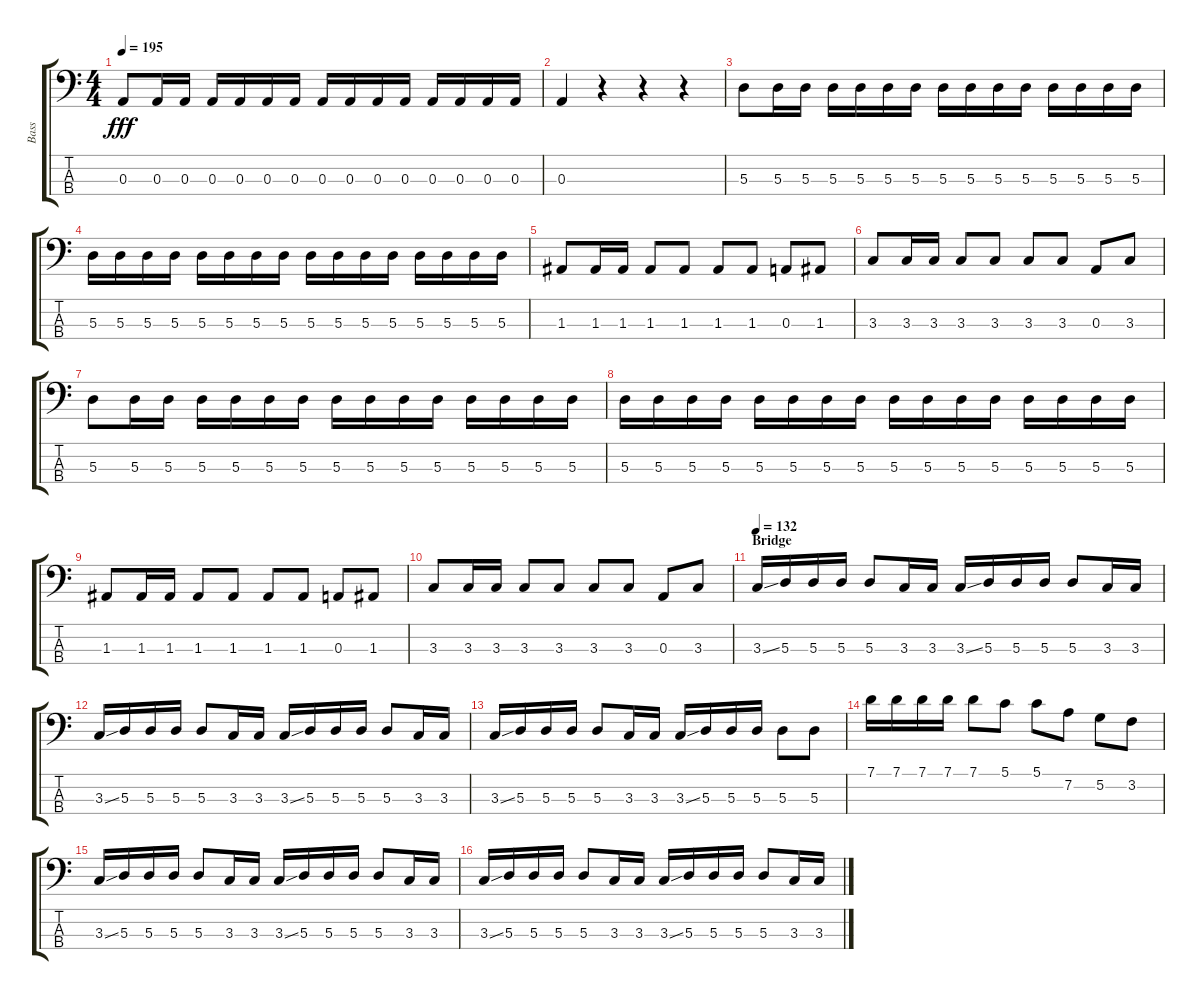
\track ("Bass" "Bass") {instrument electricbassfinger}
\staff {score tabs}
\tuning (G2 D2 A1 E1) {hide}
\ts (4 4)
\tempo 195
\clef f4
\ks c
0.3.8{dy fff} 0.3.16 0.3.16 0.3.16 0.3.16 0.3.16 0.3.16 0.3.16 0.3.16 0.3.16 0.3.16 0.3.16 0.3.16 0.3.16 0.3.16 |
0.3.4 r.4 r.4 r.4 |
5.3.8 5.3.16 5.3.16 5.3.16 5.3.16 5.3.16 5.3.16 5.3.16 5.3.16 5.3.16 5.3.16 5.3.16 5.3.16 5.3.16 5.3.16 |
5.3.16 5.3.16 5.3.16 5.3.16 5.3.16 5.3.16 5.3.16 5.3.16 5.3.16 5.3.16 5.3.16 5.3.16 5.3.16 5.3.16 5.3.16 5.3.16 |
1.3.8 1.3.16 1.3.16 1.3.8 1.3.8 1.3.8 1.3.8 0.3.8 1.3.8 |
3.3.8 3.3.16 3.3.16 3.3.8 3.3.8 3.3.8 3.3.8 0.3.8 3.3.8 |
5.3.8 5.3.16 5.3.16 5.3.16 5.3.16 5.3.16 5.3.16 5.3.16 5.3.16 5.3.16 5.3.16 5.3.16 5.3.16 5.3.16 5.3.16 |
5.3.16 5.3.16 5.3.16 5.3.16 5.3.16 5.3.16 5.3.16 5.3.16 5.3.16 5.3.16 5.3.16 5.3.16 5.3.16 5.3.16 5.3.16 5.3.16 |
1.3.8 1.3.16 1.3.16 1.3.8 1.3.8 1.3.8 1.3.8 0.3.8 1.3.8 |
3.3.8 3.3.16 3.3.16 3.3.8 3.3.8 3.3.8 3.3.8 0.3.8 3.3.8 |
\section ("" "Bridge")
\tempo 132
3.3{ss}.16 5.3.16 5.3.16 5.3.16 5.3.8 3.3.16 3.3.16 3.3{ss}.16 5.3.16 5.3.16 5.3.16 5.3.8 3.3.16 3.3.16 |
3.3{ss}.16 5.3.16 5.3.16 5.3.16 5.3.8 3.3.16 3.3.16 3.3{ss}.16 5.3.16 5.3.16 5.3.16 5.3.8 3.3.16 3.3.16 |
3.3{ss}.16 5.3.16 5.3.16 5.3.16 5.3.8 3.3.16 3.3.16 3.3{ss}.16 5.3.16 5.3.16 5.3.16 5.3.8 5.3.8 |
7.1.16 7.1.16 7.1.16 7.1.16 7.1.8 5.1.8 5.1.8 7.2.8 5.2.8 3.2.8 |
3.3{ss}.16 5.3.16 5.3.16 5.3.16 5.3.8 3.3.16 3.3.16 3.3{ss}.16 5.3.16 5.3.16 5.3.16 5.3.8 3.3.16 3.3.16 |
3.3{ss}.16 5.3.16 5.3.16 5.3.16 5.3.8 3.3.16 3.3.16 3.3{ss}.16 5.3.16 5.3.16 5.3.16 5.3.8 3.3.16 3.3.16
